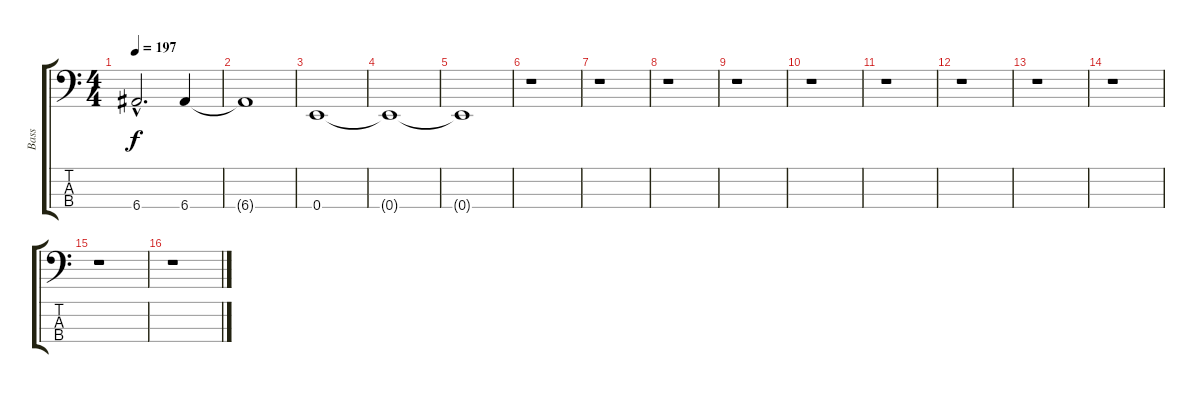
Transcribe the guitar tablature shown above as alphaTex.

\track ("Bass" "Bass") {instrument electricbassfinger}
\staff {score tabs}
\tuning (G2 D2 A1 E1) {hide}
\ts (4 4)
\tempo 197
\clef f4
\ks c
6.4{hac}.2{d dy f instrument acousticbass} 6.4.4 |
6.4{t}.1 |
0.4.1 |
0.4{t}.1 |
0.4{t}.1 |
r.1 |
r.1 |
r.1 |
r.1 |
r.1 |
r.1 |
r.1 |
r.1 |
r.1 |
r.1 |
r.1
